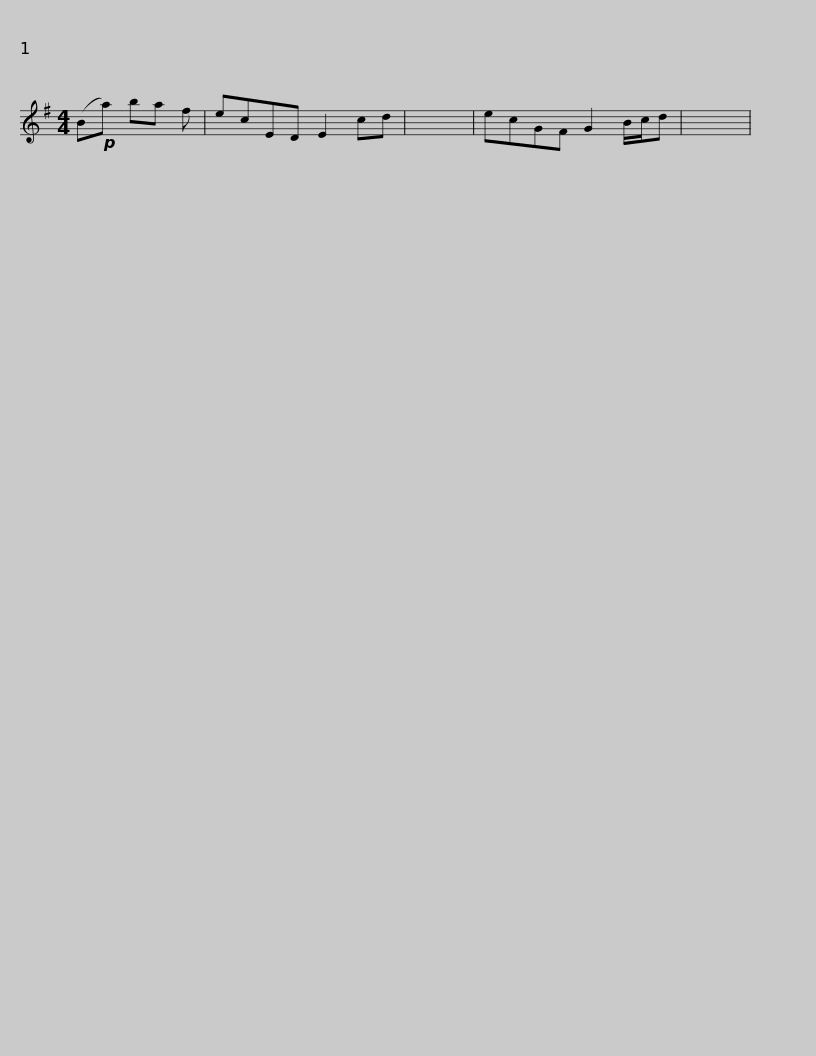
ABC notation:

X:1
L:1/8
M:4/4
I:linebreak $
K:G
V:1 treble
V:1
 (B!p!a) ba f | ecED E2 cd | x8 | ecGF G2 B/c/d | x8 | %5
